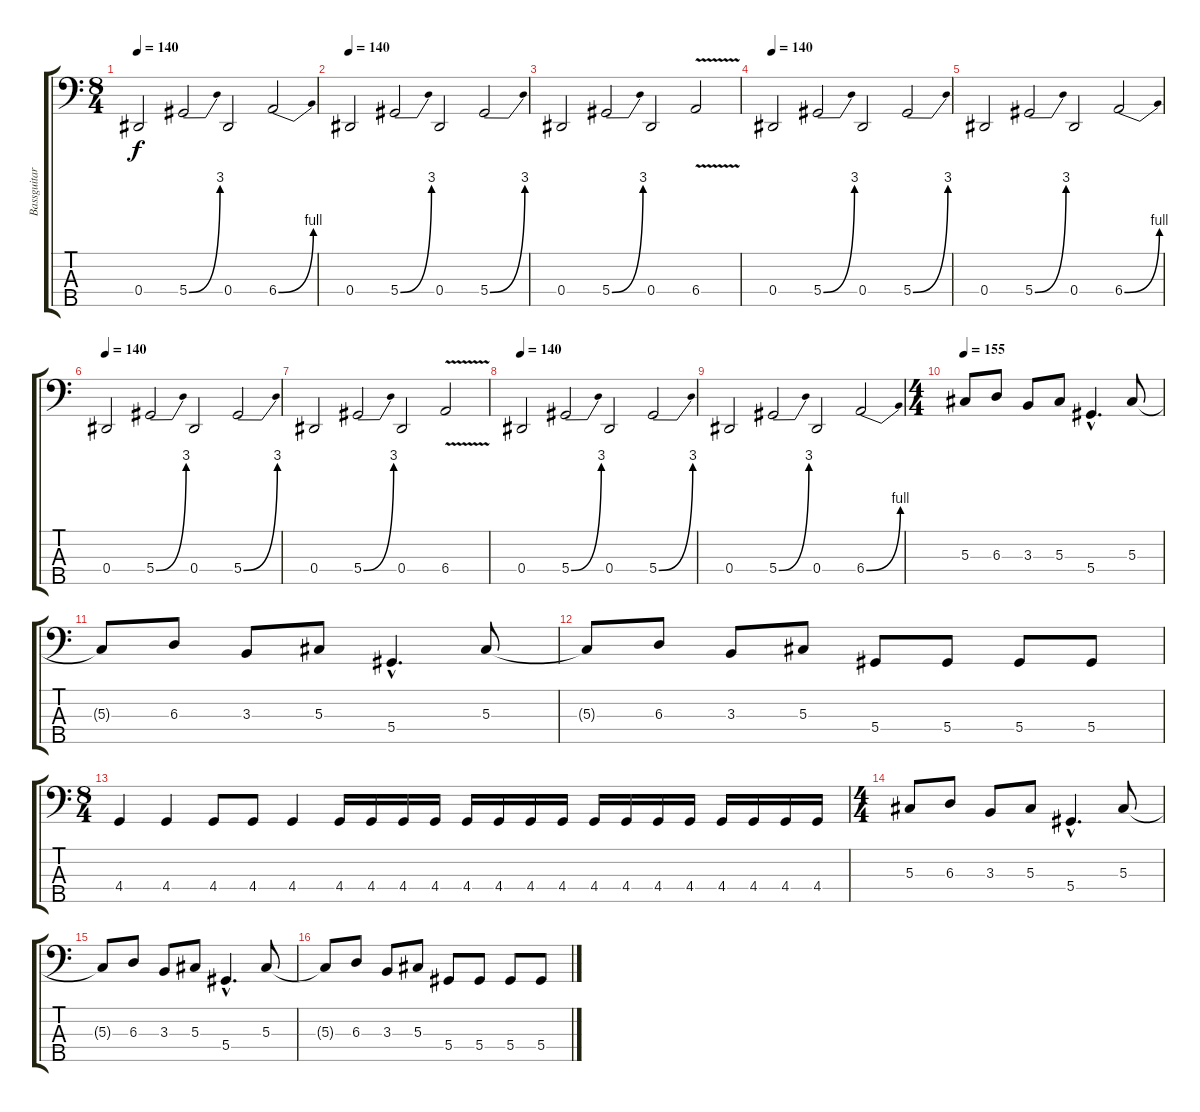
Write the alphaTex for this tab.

\track ("Bassguitar" "Bassguitar") {instrument electricbassfinger}
\staff {score tabs}
\tuning (Gb2 Db2 Ab1 Eb1 B0) {hide}
\ts (8 4)
\tempo 140
\clef f4
\ks c
0.4.2{dy f} 5.4{be (bend 0 0 60 12)}.2 0.4.2 6.4{be (bend 0 0 60 4)}.2 |
\tempo 140
0.4.2 5.4{be (bend 0 0 60 12)}.2 0.4.2 5.4{be (bend 0 0 60 12)}.2 |
0.4.2 5.4{be (bend 0 0 60 12)}.2 0.4.2 6.4{v}.2 |
\tempo 140
0.4.2 5.4{be (bend 0 0 60 12)}.2 0.4.2 5.4{be (bend 0 0 60 12)}.2 |
0.4.2 5.4{be (bend 0 0 60 12)}.2 0.4.2 6.4{be (bend 0 0 60 4)}.2 |
\tempo 140
0.4.2 5.4{be (bend 0 0 60 12)}.2 0.4.2 5.4{be (bend 0 0 60 12)}.2 |
0.4.2 5.4{be (bend 0 0 60 12)}.2 0.4.2 6.4{v}.2 |
\tempo 140
0.4.2 5.4{be (bend 0 0 60 12)}.2 0.4.2 5.4{be (bend 0 0 60 12)}.2 |
0.4.2 5.4{be (bend 0 0 60 12)}.2 0.4.2 6.4{be (bend 0 0 60 4)}.2 |
\ts (4 4)
\tempo 155
5.3.8 6.3.8 3.3.8 5.3.8 5.4{hac}.4{d} 5.3.8 |
5.3{t}.8 6.3.8 3.3.8 5.3.8 5.4{hac}.4{d} 5.3.8 |
5.3{t}.8 6.3.8 3.3.8 5.3.8 5.4.8 5.4.8 5.4.8 5.4.8 |
\ts (8 4)
4.4.4 4.4.4 4.4.8 4.4.8 4.4.4 4.4.16 4.4.16 4.4.16 4.4.16 4.4.16 4.4.16 4.4.16 4.4.16 4.4.16 4.4.16 4.4.16 4.4.16 4.4.16 4.4.16 4.4.16 4.4.16 |
\ts (4 4)
5.3.8 6.3.8 3.3.8 5.3.8 5.4{hac}.4{d} 5.3.8 |
5.3{t}.8 6.3.8 3.3.8 5.3.8 5.4{hac}.4{d} 5.3.8 |
5.3{t}.8 6.3.8 3.3.8 5.3.8 5.4.8 5.4.8 5.4.8 5.4.8
